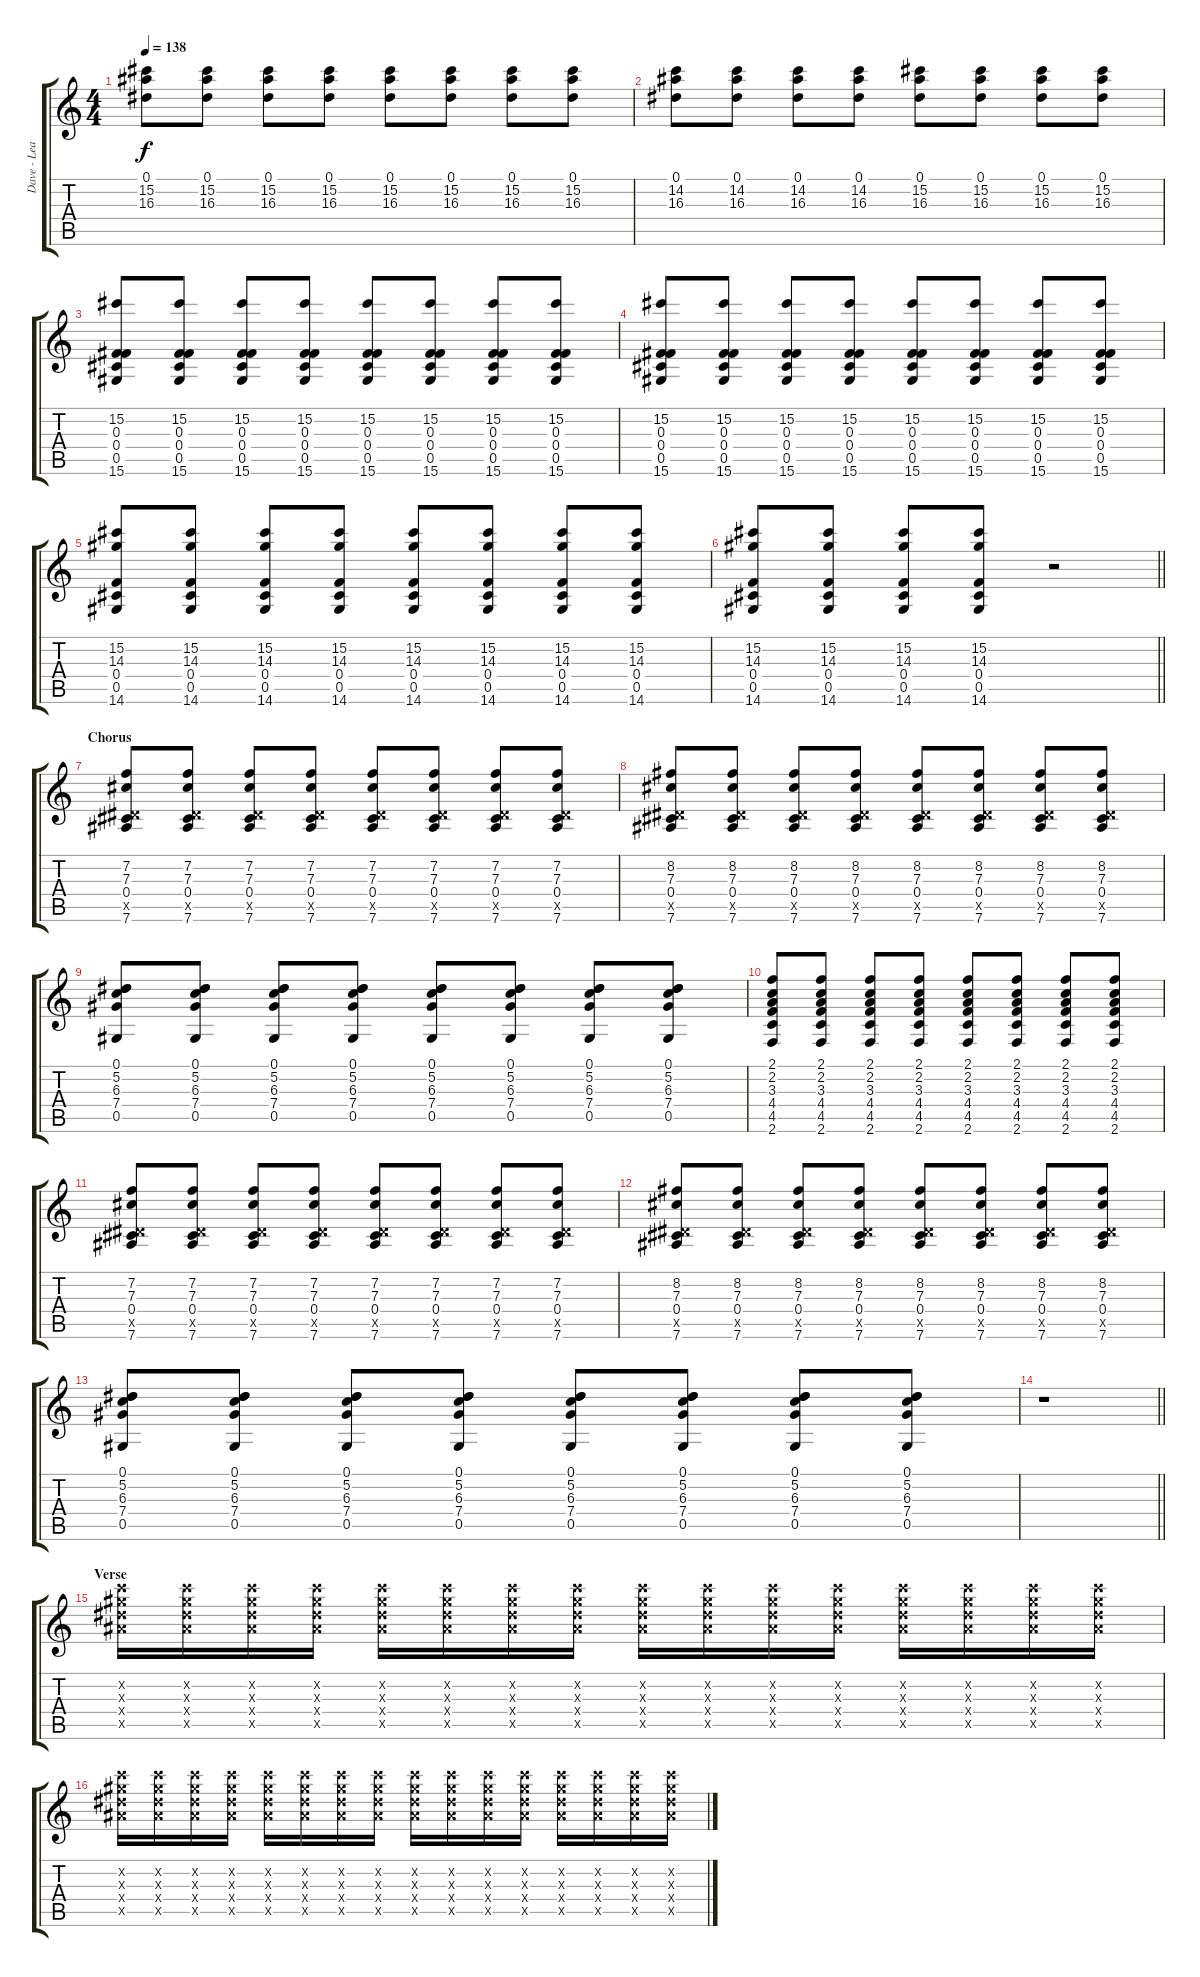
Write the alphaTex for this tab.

\track ("Dave - Lead Guitar" "Dave - Lea") {instrument overdrivenguitar}
\staff {score tabs}
\tuning (Eb4 Bb3 Gb3 Db3 Ab2 Eb2) {hide}
\ts (4 4)
\tempo 138
\clef g2
\ks c
(0.1 15.2 16.3).8{dy f} (0.1 15.2 16.3).8 (0.1 15.2 16.3).8 (0.1 15.2 16.3).8 (0.1 15.2 16.3).8 (0.1 15.2 16.3).8 (0.1 15.2 16.3).8 (0.1 15.2 16.3).8 |
(0.1 14.2 16.3).8 (0.1 14.2 16.3).8 (0.1 14.2 16.3).8 (0.1 14.2 16.3).8 (0.1 15.2 16.3).8 (0.1 15.2 16.3).8 (0.1 15.2 16.3).8 (0.1 15.2 16.3).8 |
(15.2 0.3 0.4 0.5 15.6).8 (15.2 0.3 0.4 0.5 15.6).8 (15.2 0.3 0.4 0.5 15.6).8 (15.2 0.3 0.4 0.5 15.6).8 (15.2 0.3 0.4 0.5 15.6).8 (15.2 0.3 0.4 0.5 15.6).8 (15.2 0.3 0.4 0.5 15.6).8 (15.2 0.3 0.4 0.5 15.6).8 |
(15.2 0.3 0.4 0.5 15.6).8 (15.2 0.3 0.4 0.5 15.6).8 (15.2 0.3 0.4 0.5 15.6).8 (15.2 0.3 0.4 0.5 15.6).8 (15.2 0.3 0.4 0.5 15.6).8 (15.2 0.3 0.4 0.5 15.6).8 (15.2 0.3 0.4 0.5 15.6).8 (15.2 0.3 0.4 0.5 15.6).8 |
(15.2 14.3 0.4 0.5 14.6).8 (15.2 14.3 0.4 0.5 14.6).8 (15.2 14.3 0.4 0.5 14.6).8 (15.2 14.3 0.4 0.5 14.6).8 (15.2 14.3 0.4 0.5 14.6).8 (15.2 14.3 0.4 0.5 14.6).8 (15.2 14.3 0.4 0.5 14.6).8 (15.2 14.3 0.4 0.5 14.6).8 |
\barLineRight lightlight
(15.2 14.3 0.4 0.5 14.6).8 (15.2 14.3 0.4 0.5 14.6).8 (15.2 14.3 0.4 0.5 14.6).8 (15.2 14.3 0.4 0.5 14.6).8 r.2 |
\section ("" "Chorus")
(7.2 7.3 0.4 7.5{x} 7.6).8 (7.2 7.3 0.4 7.5{x} 7.6).8 (7.2 7.3 0.4 7.5{x} 7.6).8 (7.2 7.3 0.4 7.5{x} 7.6).8 (7.2 7.3 0.4 7.5{x} 7.6).8 (7.2 7.3 0.4 7.5{x} 7.6).8 (7.2 7.3 0.4 7.5{x} 7.6).8 (7.2 7.3 0.4 7.5{x} 7.6).8 |
(8.2 7.3 0.4 7.5{x} 7.6).8 (8.2 7.3 0.4 7.5{x} 7.6).8 (8.2 7.3 0.4 7.5{x} 7.6).8 (8.2 7.3 0.4 7.5{x} 7.6).8 (8.2 7.3 0.4 7.5{x} 7.6).8 (8.2 7.3 0.4 7.5{x} 7.6).8 (8.2 7.3 0.4 7.5{x} 7.6).8 (8.2 7.3 0.4 7.5{x} 7.6).8 |
(0.1 5.2 6.3 7.4 0.5).8 (0.1 5.2 6.3 7.4 0.5).8 (0.1 5.2 6.3 7.4 0.5).8 (0.1 5.2 6.3 7.4 0.5).8 (0.1 5.2 6.3 7.4 0.5).8 (0.1 5.2 6.3 7.4 0.5).8 (0.1 5.2 6.3 7.4 0.5).8 (0.1 5.2 6.3 7.4 0.5).8 |
(2.1 2.2 3.3 4.4 4.5 2.6).8 (2.1 2.2 3.3 4.4 4.5 2.6).8 (2.1 2.2 3.3 4.4 4.5 2.6).8 (2.1 2.2 3.3 4.4 4.5 2.6).8 (2.1 2.2 3.3 4.4 4.5 2.6).8 (2.1 2.2 3.3 4.4 4.5 2.6).8 (2.1 2.2 3.3 4.4 4.5 2.6).8 (2.1 2.2 3.3 4.4 4.5 2.6).8 |
(7.2 7.3 0.4 7.5{x} 7.6).8 (7.2 7.3 0.4 7.5{x} 7.6).8 (7.2 7.3 0.4 7.5{x} 7.6).8 (7.2 7.3 0.4 7.5{x} 7.6).8 (7.2 7.3 0.4 7.5{x} 7.6).8 (7.2 7.3 0.4 7.5{x} 7.6).8 (7.2 7.3 0.4 7.5{x} 7.6).8 (7.2 7.3 0.4 7.5{x} 7.6).8 |
(8.2 7.3 0.4 7.5{x} 7.6).8 (8.2 7.3 0.4 7.5{x} 7.6).8 (8.2 7.3 0.4 7.5{x} 7.6).8 (8.2 7.3 0.4 7.5{x} 7.6).8 (8.2 7.3 0.4 7.5{x} 7.6).8 (8.2 7.3 0.4 7.5{x} 7.6).8 (8.2 7.3 0.4 7.5{x} 7.6).8 (8.2 7.3 0.4 7.5{x} 7.6).8 |
(0.1 5.2 6.3 7.4 0.5).8 (0.1 5.2 6.3 7.4 0.5).8 (0.1 5.2 6.3 7.4 0.5).8 (0.1 5.2 6.3 7.4 0.5).8 (0.1 5.2 6.3 7.4 0.5).8 (0.1 5.2 6.3 7.4 0.5).8 (0.1 5.2 6.3 7.4 0.5).8 (0.1 5.2 6.3 7.4 0.5).8 |
\barLineRight lightlight
r.1 |
\section ("" "Verse")
(14.2{x} 14.3{x} 14.4{x} 14.5{x}).16{volume 12 balance 3 instrument distortionguitar} (14.2{x} 14.3{x} 14.4{x} 14.5{x}).16 (14.2{x} 14.3{x} 14.4{x} 14.5{x}).16 (14.2{x} 14.3{x} 14.4{x} 14.5{x}).16 (14.2{x} 14.3{x} 14.4{x} 14.5{x}).16 (14.2{x} 14.3{x} 14.4{x} 14.5{x}).16 (14.2{x} 14.3{x} 14.4{x} 14.5{x}).16 (14.2{x} 14.3{x} 14.4{x} 14.5{x}).16 (14.2{x} 14.3{x} 14.4{x} 14.5{x}).16 (14.2{x} 14.3{x} 14.4{x} 14.5{x}).16 (14.2{x} 14.3{x} 14.4{x} 14.5{x}).16 (14.2{x} 14.3{x} 14.4{x} 14.5{x}).16 (14.2{x} 14.3{x} 14.4{x} 14.5{x}).16 (14.2{x} 14.3{x} 14.4{x} 14.5{x}).16 (14.2{x} 14.3{x} 14.4{x} 14.5{x}).16 (14.2{x} 14.3{x} 14.4{x} 14.5{x}).16 |
(14.2{x} 14.3{x} 14.4{x} 14.5{x}).16 (14.2{x} 14.3{x} 14.4{x} 14.5{x}).16 (14.2{x} 14.3{x} 14.4{x} 14.5{x}).16 (14.2{x} 14.3{x} 14.4{x} 14.5{x}).16 (14.2{x} 14.3{x} 14.4{x} 14.5{x}).16 (14.2{x} 14.3{x} 14.4{x} 14.5{x}).16 (14.2{x} 14.3{x} 14.4{x} 14.5{x}).16 (14.2{x} 14.3{x} 14.4{x} 14.5{x}).16 (14.2{x} 14.3{x} 14.4{x} 14.5{x}).16 (14.2{x} 14.3{x} 14.4{x} 14.5{x}).16 (14.2{x} 14.3{x} 14.4{x} 14.5{x}).16 (14.2{x} 14.3{x} 14.4{x} 14.5{x}).16 (14.2{x} 14.3{x} 14.4{x} 14.5{x}).16 (14.2{x} 14.3{x} 14.4{x} 14.5{x}).16 (14.2{x} 14.3{x} 14.4{x} 14.5{x}).16 (14.2{x} 14.3{x} 14.4{x} 14.5{x}).16
